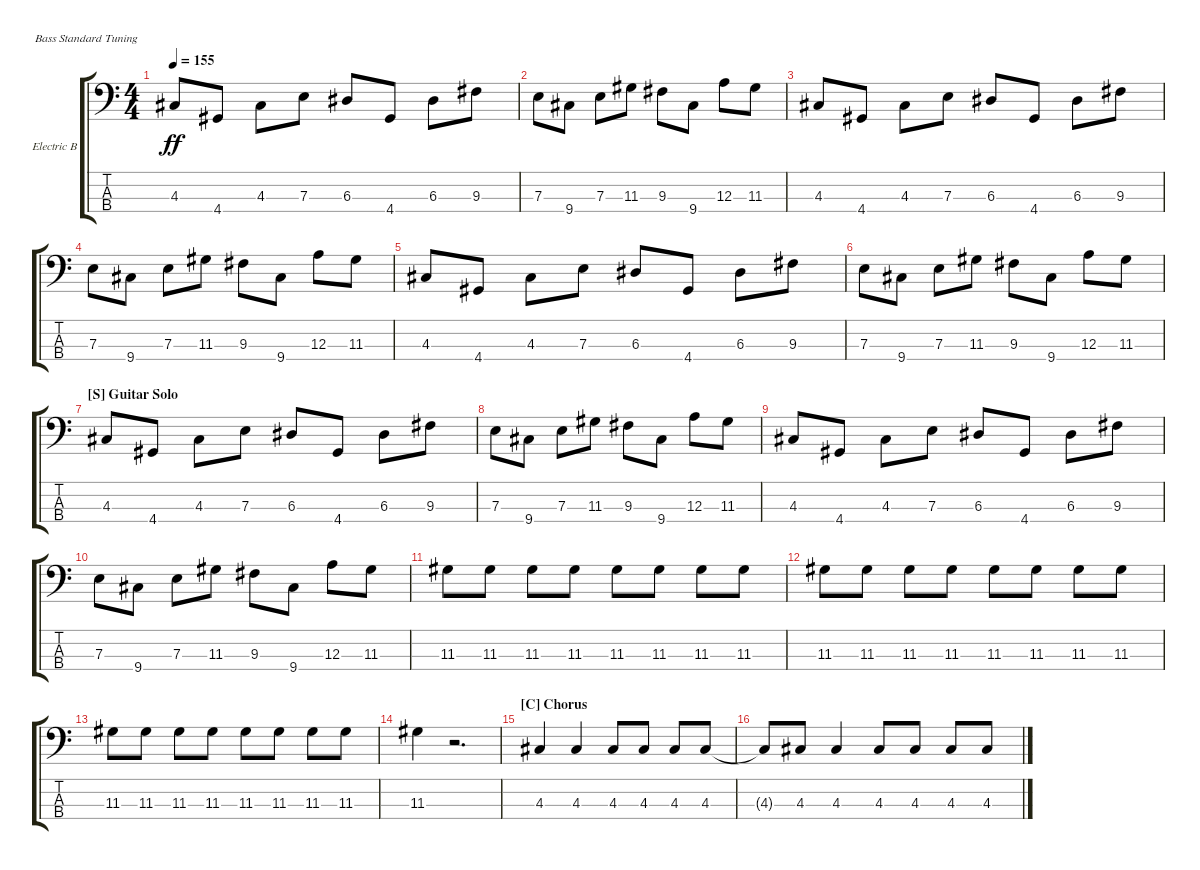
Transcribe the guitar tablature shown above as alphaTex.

\defaultSystemsLayout 4
\bracketExtendMode groupsimilarinstruments
\firstSystemTrackNameOrientation horizontal
\otherSystemsTrackNameOrientation horizontal
\track ("Electric Bass (Clean)" "Electric B") {instrument electricbassfinger}
\staff {score tabs}
\tuning (G2 D2 A1 E1)
\ts (4 4)
\tempo 155
\clef f4
\ks c
4.3.8{dy ff} 4.4.8 4.3.8 7.3.8 6.3.8 4.4.8 6.3.8 9.3.8 |
7.3.8 9.4.8 7.3.8 11.3.8 9.3.8 9.4.8 12.3.8 11.3.8 |
4.3.8 4.4.8 4.3.8 7.3.8 6.3.8 4.4.8 6.3.8 9.3.8 |
7.3.8 9.4.8 7.3.8 11.3.8 9.3.8 9.4.8 12.3.8 11.3.8 |
4.3.8 4.4.8 4.3.8 7.3.8 6.3.8 4.4.8 6.3.8 9.3.8 |
7.3.8 9.4.8 7.3.8 11.3.8 9.3.8 9.4.8 12.3.8 11.3.8 |
\section ("S" "Guitar Solo")
4.3.8 4.4.8 4.3.8 7.3.8 6.3.8 4.4.8 6.3.8 9.3.8 |
7.3.8 9.4.8 7.3.8 11.3.8 9.3.8 9.4.8 12.3.8 11.3.8 |
4.3.8 4.4.8 4.3.8 7.3.8 6.3.8 4.4.8 6.3.8 9.3.8 |
7.3.8 9.4.8 7.3.8 11.3.8 9.3.8 9.4.8 12.3.8 11.3.8 |
11.3.8 11.3.8 11.3.8 11.3.8 11.3.8 11.3.8 11.3.8 11.3.8 |
11.3.8 11.3.8 11.3.8 11.3.8 11.3.8 11.3.8 11.3.8 11.3.8 |
11.3.8 11.3.8 11.3.8 11.3.8 11.3.8 11.3.8 11.3.8 11.3.8 |
11.3.4 r.2{d} |
\section ("C" "Chorus")
4.3.4 4.3.4 4.3.8 4.3.8 4.3.8 4.3.8 |
4.3{t}.8 4.3.8 4.3.4 4.3.8 4.3.8 4.3.8 4.3.8
